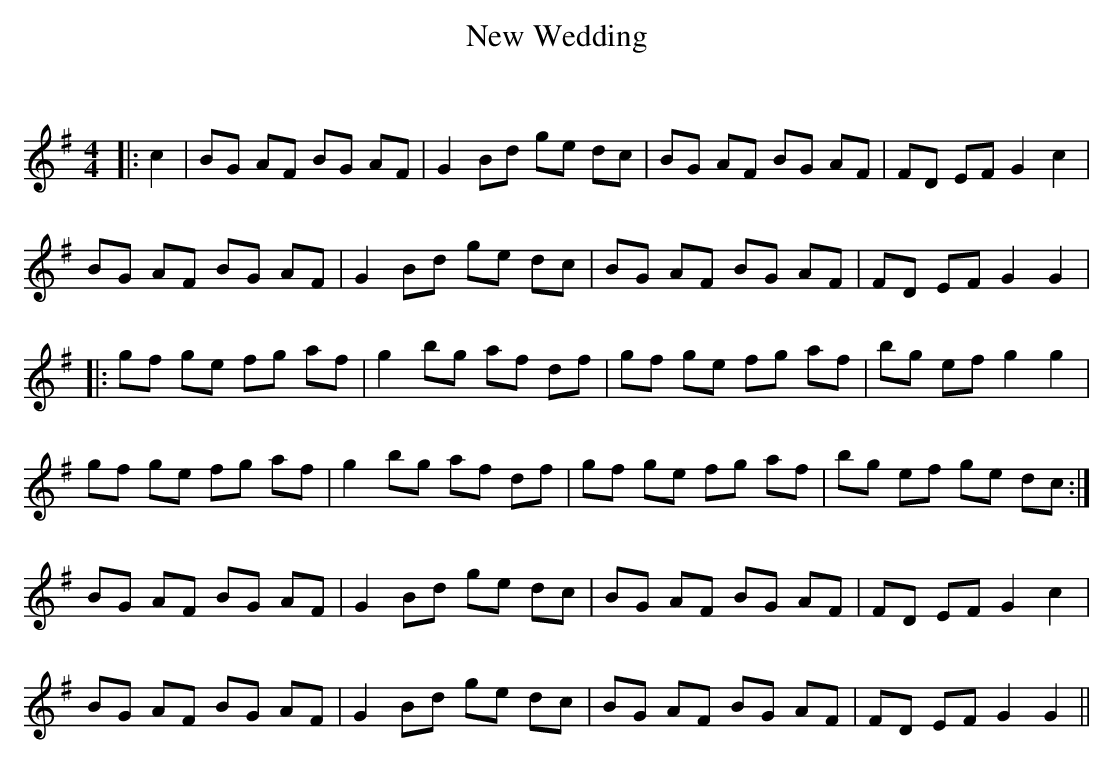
X:1
T: New Wedding
C:
Q: 232
K:G
M:4/4
L:1/8
|:c2|BG AF BG AF|G2 Bd ge dc|BG AF BG AF|FD EF G2 c2|
BG AF BG AF|G2 Bd ge dc|BG AF BG AF|FD EF G2 G2|
|:gf ge fg af|g2 bg af df|gf ge fg af|bg ef g2 g2|
gf ge fg af|g2 bg af df|gf ge fg af|bg ef ge dc:|
BG AF BG AF|G2 Bd ge dc|BG AF BG AF|FD EF G2 c2|
BG AF BG AF|G2 Bd ge dc|BG AF BG AF|FD EF G2 G2||
